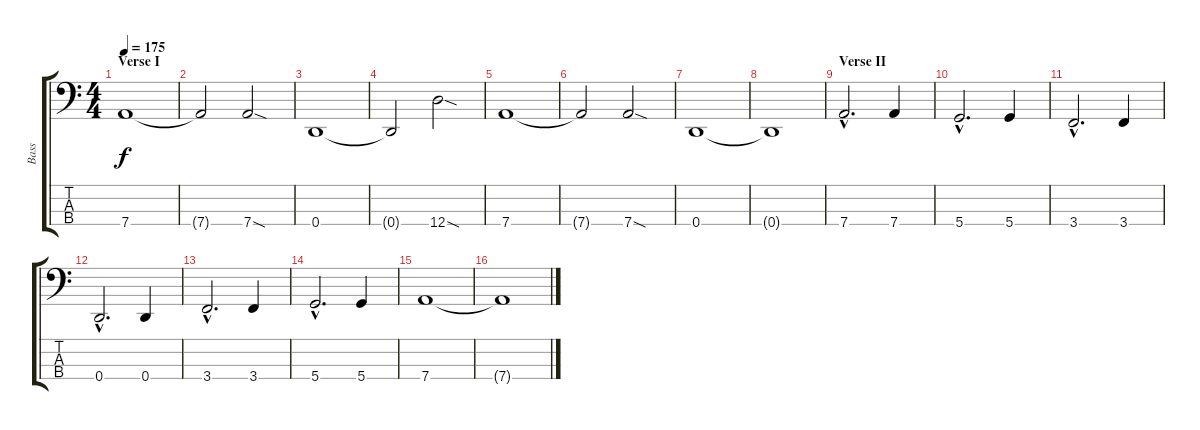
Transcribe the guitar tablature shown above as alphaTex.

\track ("Bass" "Bass") {instrument electricbassfinger}
\staff {score tabs}
\tuning (G2 D2 A1 D1) {hide}
\ts (4 4)
\section ("" "Verse I")
\tempo 175
\clef f4
\ks c
7.4.1{dy f} |
7.4{t}.2 7.4{sod}.2 |
0.4.1 |
0.4{t}.2 12.4{sod}.2 |
7.4.1 |
7.4{t}.2 7.4{sod}.2 |
0.4.1 |
0.4{t}.1 |
\section ("" "Verse II")
7.4{hac}.2{d} 7.4.4 |
5.4{hac}.2{d} 5.4.4 |
3.4{hac}.2{d} 3.4.4 |
0.4{hac}.2{d} 0.4.4 |
3.4{hac}.2{d} 3.4.4 |
5.4{hac}.2{d} 5.4.4 |
7.4.1 |
7.4{t}.1
